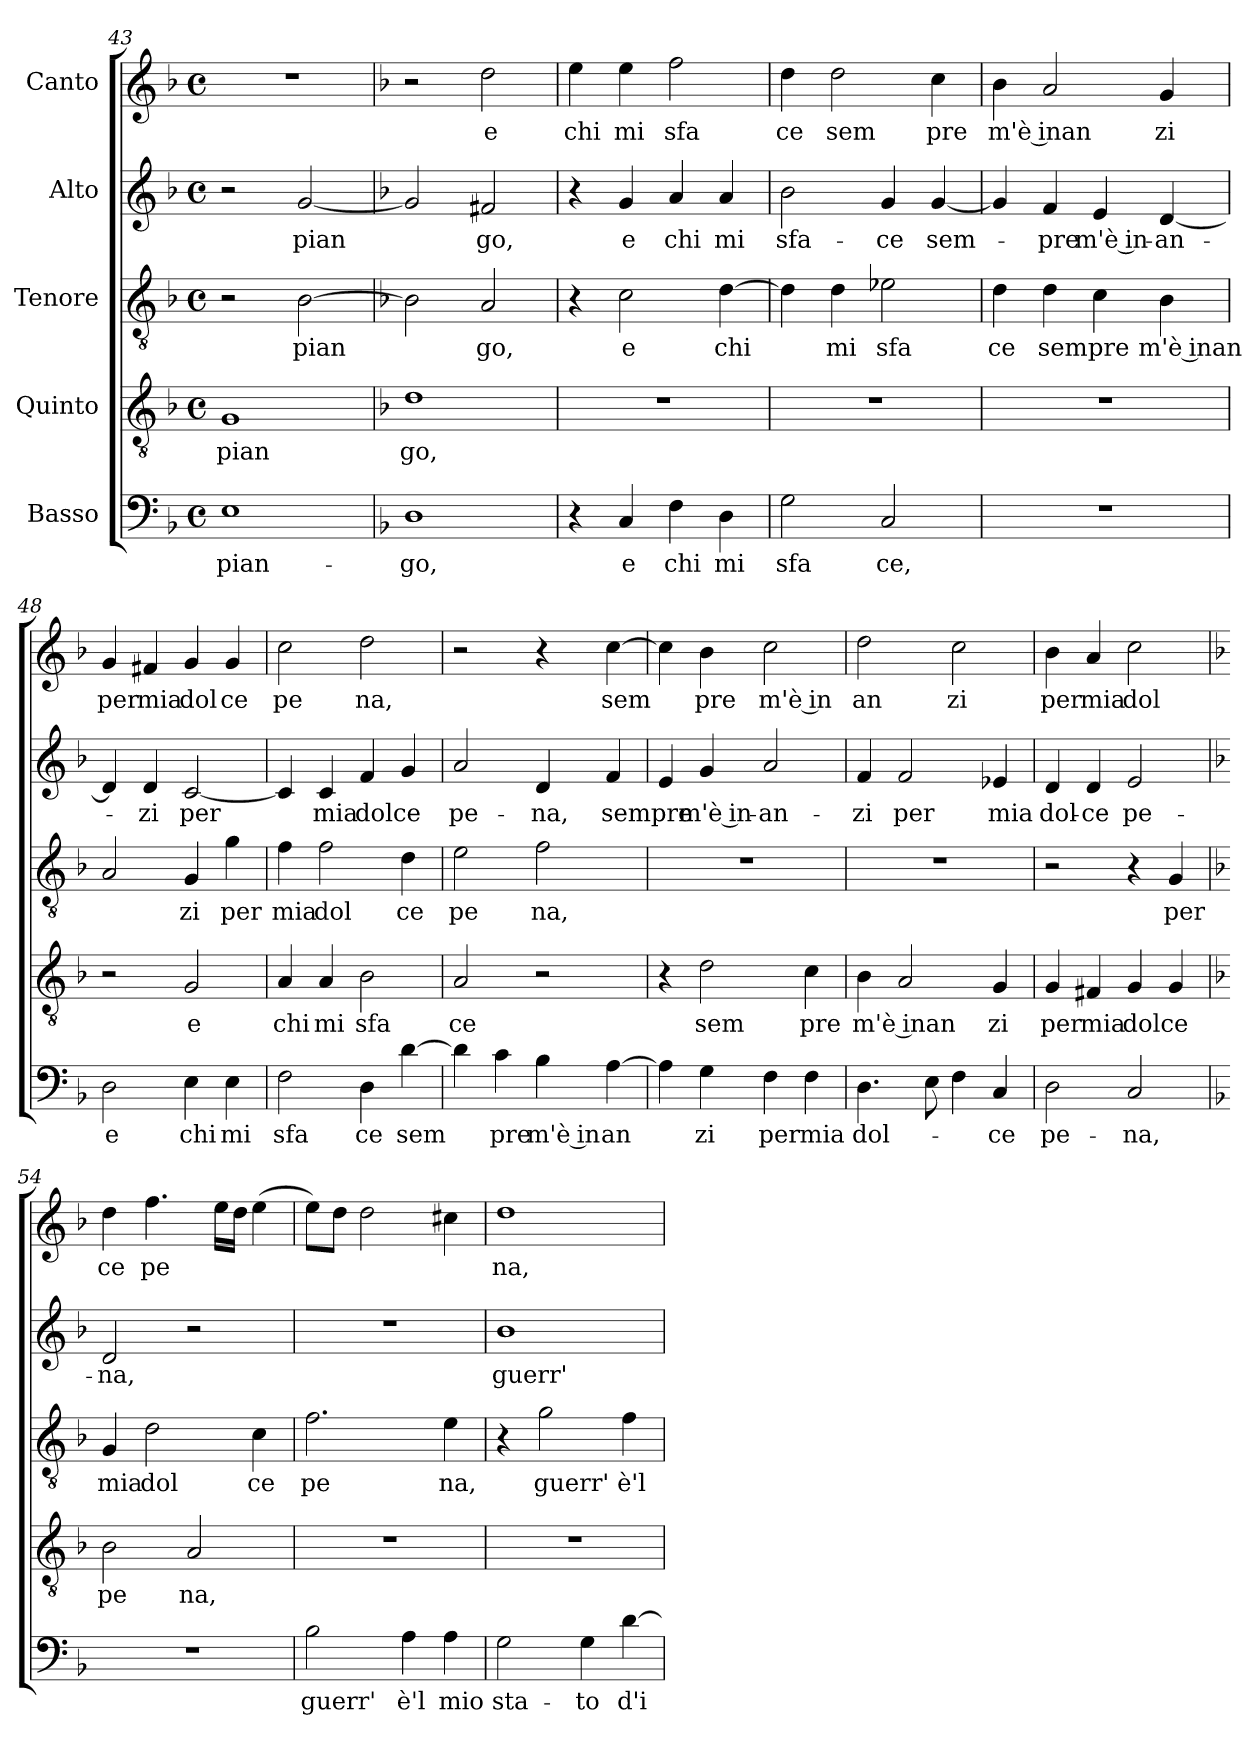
**kern	**text	**kern	**text	**kern	**text	**kern	**text	**kern	**text
*part5	*part5	*part4	*part4	*part3	*part3	*part2	*part2	*part1	*part1
*staff5	*staff5	*staff4	*staff4	*staff3	*staff3	*staff2	*staff2	*staff1	*staff1
*I"Basso	*	*I"Quinto	*	*I"Tenore	*	*I"Alto	*	*I"Canto	*
*clefF4	*	*clefGv2	*	*clefGv2	*	*clefG2	*	*clefG2	*
*k[b-]	*	*k[b-]	*	*k[b-]	*	*k[b-]	*	*k[b-]	*
*F:	*	*F:	*	*F:	*	*F:	*	*F:	*
*M4/4	*	*M4/4	*	*M4/4	*	*M4/4	*	*M4/4	*
*met(c)	*	*met(c)	*	*met(c)	*	*met(c)	*	*met(c)	*
=43	=43	=43	=43	=43	=43	=43	=43	=43	=43
!	!LO:LY:b:cj	!	!LO:LY:b:cj	!	!	!	!	!	!
1E	pian-	1G	pian	2r	.	2r	.	1r	.
!	!	!	!	!	!LO:LY:b	!	!LO:LY:b	!	!
.	.	.	.	[>2B-\	pian	[<2g/	pian	.	.
=44	=44	=44	=44	=44	=44	=44	=44	=44	=44
*k[b-]	*	*	*	*	*	*	*	*	*
*F:	*	*	*	*	*	*	*	*	*
!	!LO:LY:b:cj	!	!LO:LY:b:cj	!	!	!	!	!	!
1D	-go,	1d	go,	2B-\]	.	2g/]	.	2r	.
!	!	!	!	!	!LO:LY:b:cj	!	!LO:LY:b:cj	!	!LO:LY:b:cj
.	.	.	.	2A/	go,	2f#X/	go,	2dd\	e
!!LO:PB:g=z
=45	=45	=45	=45	=45	=45	=45	=45	=45	=45
!	!	!	!	!	!	!	!	!	!LO:LY:b:cj
4r	.	1r	.	4r	.	4r	.	4ee\	chi
!	!LO:LY:b:cj	!	!	!	!LO:LY:b:cj	!	!LO:LY:b:cj	!	!LO:LY:b:cj
4C/	e	.	.	2c\	e	4g/	e	4ee\	mi
!	!LO:LY:b:cj	!	!	!	!	!	!LO:LY:b:cj	!	!LO:LY:b:cj
4F\	chi	.	.	.	.	4a/	chi	2ff\	sfa
!	!LO:LY:b:cj	!	!	!	!LO:LY:b	!	!LO:LY:b:cj	!	!
4D\	mi	.	.	[>4d\	chi	4a/	mi	.	.
=46	=46	=46	=46	=46	=46	=46	=46	=46	=46
!	!LO:LY:b:cj	!	!	!	!	!	!LO:LY:b:cj	!	!LO:LY:b:cj
2G\	sfa	1r	.	4d\]	.	2b-\	sfa-	4dd\	ce
!	!	!	!	!	!LO:LY:b:cj	!	!	!	!LO:LY:b:cj
.	.	.	.	4d\	mi	.	.	2dd\	sem
!	!LO:LY:b:cj	!	!	!	!LO:LY:b:cj	!	!LO:LY:b:cj	!	!
2C/	ce,	.	.	2e-X\	sfa	4g/	-ce	.	.
!	!	!	!	!	!	!	!LO:LY:b	!	!LO:LY:b:cj
.	.	.	.	.	.	[<4g/	sem-	4cc\	pre
=47	=47	=47	=47	=47	=47	=47	=47	=47	=47
!	!	!	!	!	!LO:LY:b:cj	!	!	!	!LO:LY:b:rj
1r	.	1r	.	4d\	ce	4g/]	.	4b-\	m'è inan
!	!	!	!	!	!LO:LY:b:cj	!	!LO:LY:b:cj	!	!
.	.	.	.	4d\	sem	4f/	-pre	2a/	.
!	!	!	!	!	!LO:LY:b:cj	!	!LO:LY:b:rj	!	!
.	.	.	.	4c\	pre	4e/	m'è in-	.	.
!	!	!	!	!	!LO:LY:b:rj	!	!LO:LY:b	!	!LO:LY:b:cj
.	.	.	.	4B-\	m'è inan	[<4d/	-an-	4g/	zi
=48	=48	=48	=48	=48	=48	=48	=48	=48	=48
!	!LO:LY:b:cj	!	!	!	!	!	!	!	!LO:LY:b:cj
2D\	e	2r	.	2A/	.	4d/]	.	4g/	per
!	!	!	!	!	!	!	!LO:LY:b:cj	!	!LO:LY:b:cj
.	.	.	.	.	.	4d/	-zi	4f#X/	mia
!	!LO:LY:b:cj	!	!LO:LY:b:cj	!	!LO:LY:b:cj	!	!LO:LY:b	!	!LO:LY:b:cj
4E\	chi	2G/	e	4G/	zi	[<2c/	per	4g/	dol
!	!LO:LY:b:cj	!	!	!	!LO:LY:b:cj	!	!	!	!LO:LY:b:cj
4E\	mi	.	.	4g\	per	.	.	4g/	ce
=49	=49	=49	=49	=49	=49	=49	=49	=49	=49
!	!LO:LY:b:cj	!	!LO:LY:b:cj	!	!LO:LY:b:cj	!	!	!	!LO:LY:b:cj
2F\	sfa	4A/	chi	4f\	mia	4c/]	.	2cc\	pe
!	!	!	!LO:LY:b:cj	!	!LO:LY:b:cj	!	!LO:LY:b:cj	!	!
.	.	4A/	mi	2f\	dol	4c/	mia	.	.
!	!LO:LY:b:cj	!	!LO:LY:b:cj	!	!	!	!LO:LY:b:cj	!	!LO:LY:b:cj
4D\	ce	2B-\	sfa	.	.	4f/	dolce	2dd\	na,
!	!LO:LY:b	!	!	!	!LO:LY:b:cj	!	!	!	!
[>4d\	sem	.	.	4d\	ce	4g/	.	.	.
=50	=50	=50	=50	=50	=50	=50	=50	=50	=50
!	!	!	!LO:LY:b:cj	!	!LO:LY:b:cj	!	!LO:LY:b:cj	!	!
4d\]	.	2A/	ce	2e\	pe	2a/	pe-	2r	.
!	!LO:LY:b:cj	!	!	!	!	!	!	!	!
4c\	pre	.	.	.	.	.	.	.	.
!	!LO:LY:b:rj	!	!	!	!LO:LY:b:cj	!	!LO:LY:b:cj	!	!
4B-\	m'è in	2r	.	2f\	na,	4d/	-na,	4r	.
!	!LO:LY:b	!	!	!	!	!	!LO:LY:b:cj	!	!LO:LY:b
[>4A\	an	.	.	.	.	4f/	sempre	[>4cc\	sem
=51	=51	=51	=51	=51	=51	=51	=51	=51	=51
4A\]	.	4r	.	1r	.	4e/	.	4cc\]	.
!	!LO:LY:b:cj	!	!LO:LY:b:cj	!	!	!	!LO:LY:b:rj	!	!LO:LY:b:cj
4G\	zi	2d\	sem	.	.	4g/	m'è in-	4b-\	pre
!	!LO:LY:b:cj	!	!	!	!	!	!LO:LY:b:cj	!	!LO:LY:b:rj
4F\	per	.	.	.	.	2a/	-an-	2cc\	m'è in
!	!LO:LY:b:cj	!	!LO:LY:b:cj	!	!	!	!	!	!
4F\	mia	4c\	pre	.	.	.	.	.	.
!!LO:LB:g=z
=52	=52	=52	=52	=52	=52	=52	=52	=52	=52
!	!LO:LY:b	!	!LO:LY:b:rj	!	!	!	!LO:LY:b:cj	!	!LO:LY:b:cj
4.D\	dol-	4B-\	m'è inan	1r	.	4f/	-zi	2dd\	an
!	!	!	!	!	!	!	!LO:LY:b:cj	!	!
.	.	2A/	.	.	.	2f/	per	.	.
8E\	.	.	.	.	.	.	.	.	.
!	!	!	!	!	!	!	!	!	!LO:LY:b:cj
4F\	.	.	.	.	.	.	.	2cc\	zi
!	!LO:LY:b:cj	!	!LO:LY:b:cj	!	!	!	!LO:LY:b:cj	!	!
4C/	-ce	4G/	zi	.	.	4e-X/	mia	.	.
=53	=53	=53	=53	=53	=53	=53	=53	=53	=53
!	!LO:LY:b:cj	!	!LO:LY:b:cj	!	!	!	!LO:LY:b:cj	!	!LO:LY:b:cj
2D\	pe-	4G/	per	2r	.	4d/	dol-	4b-\	per
!	!	!	!LO:LY:b:cj	!	!	!	!LO:LY:b:cj	!	!LO:LY:b:cj
.	.	4F#X/	mia	.	.	4d/	-ce	4a/	mia
!	!LO:LY:b:cj	!	!LO:LY:b:cj	!	!	!	!LO:LY:b:cj	!	!LO:LY:b:cj
2C/	-na,	4G/	dolce	4r	.	2e/	pe-	2cc\	dol
!	!	!	!	!	!LO:LY:b:cj	!	!	!	!
.	.	4G/	.	4G/	per	.	.	.	.
=54	=54	=54	=54	=54	=54	=54	=54	=54	=54
*	*	*	*	*	*	*k[b-]	*	*	*
*	*	*	*	*	*	*F:	*	*	*
!LO:N:vis=1	!	!	!LO:LY:b:cj	!	!LO:LY:b:cj	!	!LO:LY:b:cj	!	!LO:LY:b:cj
1r	.	2B-\	pe	4G/	mia	2d/	-na,	4dd\	ce
!	!	!	!	!	!LO:LY:b:cj	!	!	!	!LO:LY:b:cj
.	.	.	.	2d\	dol	.	.	4.ff\	pe
!	!	!	!LO:LY:b:cj	!	!	!	!	!	!
.	.	2A/	na,	.	.	2r	.	.	.
.	.	.	.	.	.	.	.	16ee\L	.
.	.	.	.	.	.	.	.	16dd\J	.
!	!	!	!	!	!LO:LY:b:cj	!	!	!	!
.	.	.	.	4c\	ce	.	.	(>4ee\	.
=55	=55	=55	=55	=55	=55	=55	=55	=55	=55
!	!LO:LY:b:cj	!	!	!	!LO:LY:b:cj	!	!	!	!
2B-\	guerr'	1r	.	2.f\	pe	1r	.	8ee\L)	.
.	.	.	.	.	.	.	.	8dd\J	.
.	.	.	.	.	.	.	.	2dd\	.
!	!LO:LY:b:cj	!	!	!	!	!	!	!	!
4A\	è'l	.	.	.	.	.	.	.	.
!	!LO:LY:b:cj	!	!	!	!LO:LY:b:cj	!	!	!	!
4A\	mio	.	.	4e\	na,	.	.	4cc#\	.
=56	=56	=56	=56	=56	=56	=56	=56	=56	=56
!	!LO:LY:b:cj	!	!	!	!	!	!LO:LY:b:cj	!	!LO:LY:b:cj
2G\	sta-	1r	.	4r	.	1b-	guerr'	1dd	na,
!	!	!	!	!	!LO:LY:b:cj	!	!	!	!
.	.	.	.	2g\	guerr'	.	.	.	.
!	!LO:LY:b:cj	!	!	!	!	!	!	!	!
4G\	-to	.	.	.	.	.	.	.	.
!	!LO:LY:b:cj	!	!	!	!LO:LY:b:cj	!	!	!	!
[>4d\	d'i-	.	.	4f\	è'l	.	.	.	.
=	=	=	=	=	=	=	=	=	=
*-	*-	*-	*-	*-	*-	*-	*-	*-	*-
